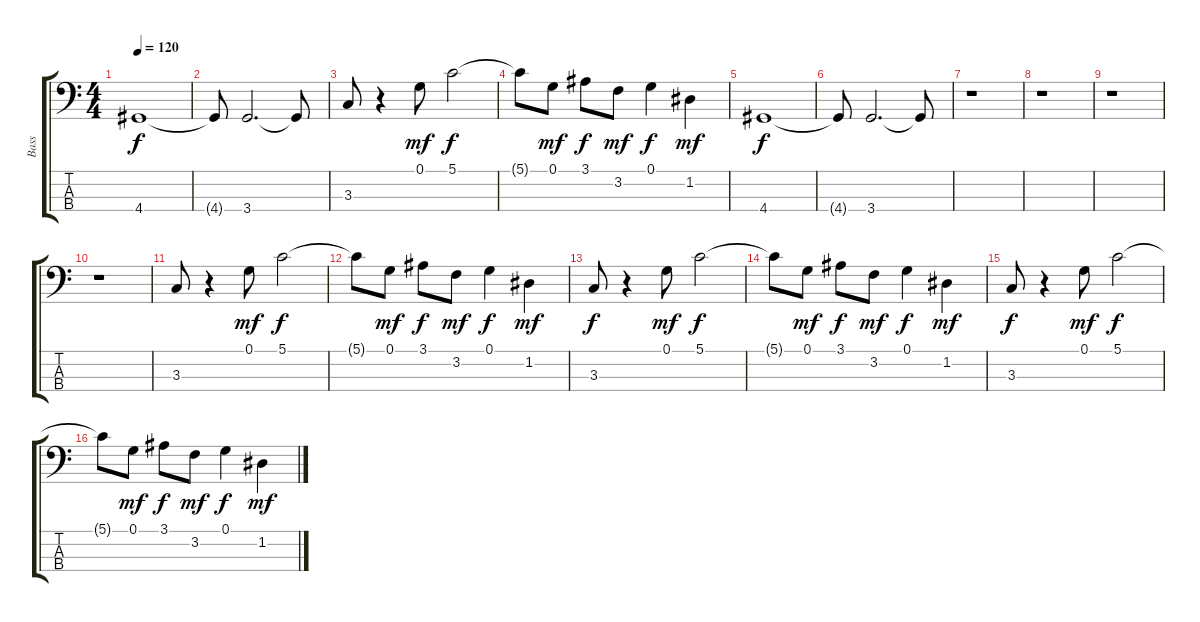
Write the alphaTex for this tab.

\track ("Bass" "Bass") {instrument electricbassfinger}
\staff {score tabs}
\tuning (G2 D2 A1 E1) {hide}
\ts (4 4)
\tempo 120
\clef f4
\ks c
4.4.1{dy f} |
4.4{t}.8 3.4.2{d} 3.4{t}.8 |
3.3.8 r.4 0.1.8{dy mf} 5.1.2{dy f} |
5.1{t}.8 0.1.8{dy mf} 3.1.8{dy f} 3.2.8{dy mf} 0.1.4{dy f} 1.2.4{dy mf} |
4.4.1{dy f} |
4.4{t}.8 3.4.2{d} 3.4{t}.8 |
r.1 |
r.1 |
r.1 |
r.1 |
3.3.8 r.4 0.1.8{dy mf} 5.1.2{dy f} |
5.1{t}.8 0.1.8{dy mf} 3.1.8{dy f} 3.2.8{dy mf} 0.1.4{dy f} 1.2.4{dy mf} |
3.3.8{dy f} r.4 0.1.8{dy mf} 5.1.2{dy f} |
5.1{t}.8 0.1.8{dy mf} 3.1.8{dy f} 3.2.8{dy mf} 0.1.4{dy f} 1.2.4{dy mf} |
3.3.8{dy f} r.4 0.1.8{dy mf} 5.1.2{dy f} |
5.1{t}.8 0.1.8{dy mf} 3.1.8{dy f} 3.2.8{dy mf} 0.1.4{dy f} 1.2.4{dy mf}
